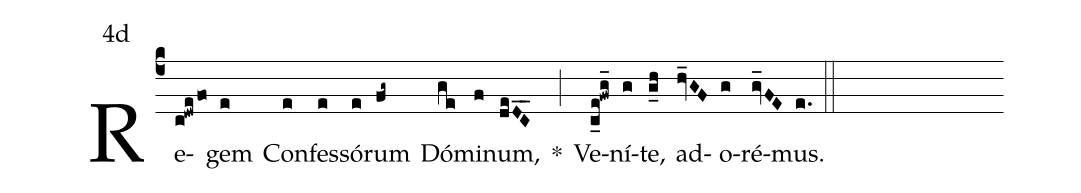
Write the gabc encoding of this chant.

mode:4d;
%%
(c4) Re(c!dwe/fo)gem(e) Con(e)fes(e)só(e)rum(fg~) Dó(ge)mi(f)num,(deDC__) <sp>*</sp>(;) Ve(c_e!fwg_)ní(g)te,(g_h) ad(hv_GF)o(g)ré(gv_FE)mus.(e.) (::)
